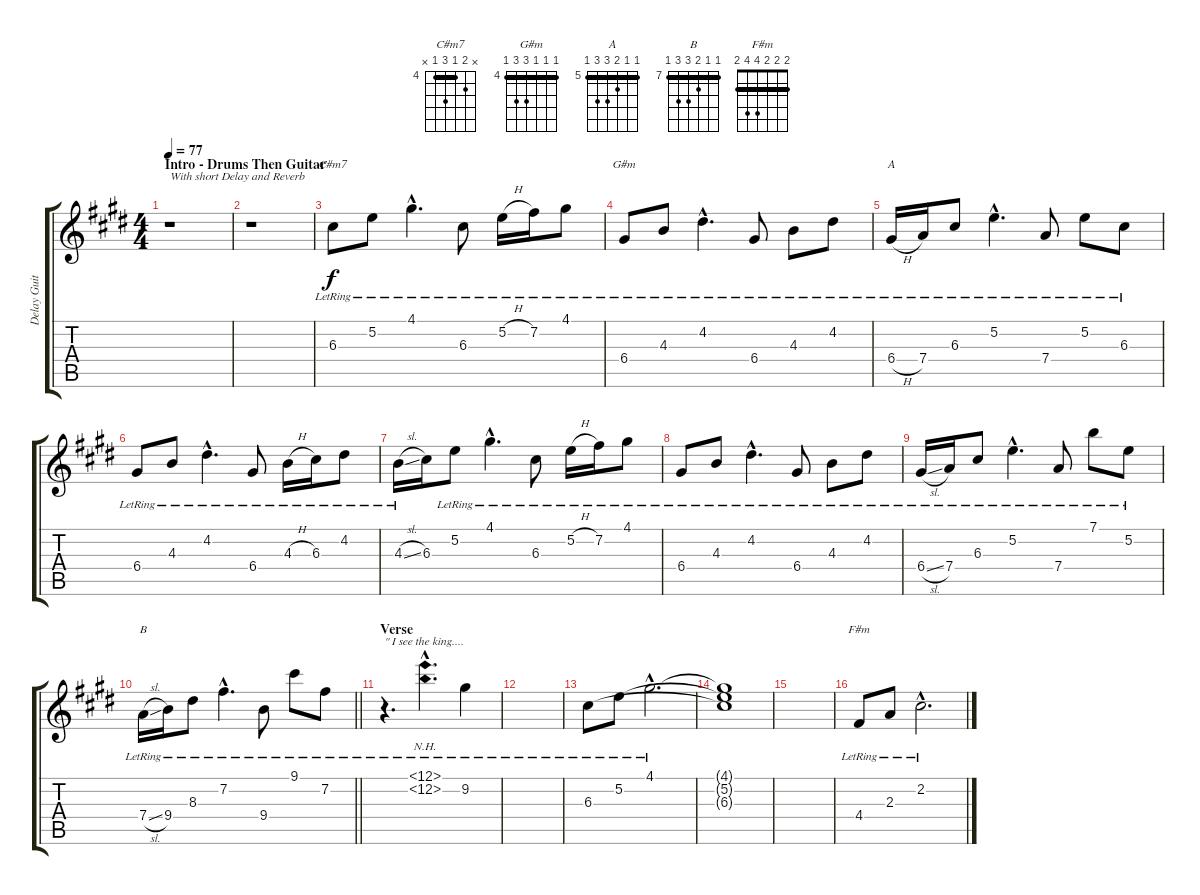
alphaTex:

\track ("Delay Guitar 1" "Delay Guit") {instrument electricguitarjazz}
\staff {score tabs}
\tuning (E4 B3 G3 D3 A2 E2) {hide}
\chord ("C#m7" x 5 4 6 4 x) {firstfret 4 barre 4}
\chord ("G#m" 4 4 4 6 6 4) {firstfret 4 barre 4}
\chord ("A" 5 5 6 7 7 5) {firstfret 5 barre 5}
\chord ("B" 7 7 8 9 9 7) {firstfret 7 barre 7}
\chord ("F#m" 2 2 2 4 4 2) {barre 2}
\ts (4 4)
\section ("" "Intro - Drums Then Guitar")
\tempo 77
\clef g2
\ks c#minor
r.1{txt "With short Delay and Reverb" dy f instrument electricguitarjazz} |
r.1 |
6.3{lr}.8{ch "C#m7"} 5.2{lr}.8 4.1{hac lr}.4{d} 6.3{lr}.8 5.2{h lr}.16 7.2{lr}.16 4.1{lr}.8 |
6.4{lr}.8{ch "G#m"} 4.3{lr}.8 4.2{hac lr}.4{d} 6.4{lr}.8 4.3{lr}.8 4.2{lr}.8 |
6.4{h lr}.16{ch "A"} 7.4{lr}.16 6.3{lr}.8 5.2{hac lr}.4{d} 7.4{lr}.8 5.2{lr}.8 6.3{lr}.8 |
6.4{lr}.8 4.3{lr}.8 4.2{hac lr}.4{d} 6.4{lr}.8 4.3{h lr}.16 6.3{lr}.16 4.2{lr}.8 |
4.3{sl lr}.16 6.3.16 5.2{lr}.8 4.1{hac lr}.4{d} 6.3{lr}.8 5.2{h lr}.16 7.2{lr}.16 4.1{lr}.8 |
6.4{lr}.8 4.3{lr}.8 4.2{hac lr}.4{d} 6.4{lr}.8 4.3{lr}.8 4.2{lr}.8 |
6.4{sl lr}.16 7.4{lr}.16 6.3{lr}.8 5.2{hac lr}.4{d} 7.4{lr}.8 7.1{lr}.8 5.2{lr}.8 |
\barLineRight lightlight
7.4{sl lr}.16{ch "B"} 9.4{lr}.16 8.3{lr}.8 7.2{hac lr}.4{d} 9.4{lr}.8 9.1{lr}.8 7.2{lr}.8 |
\section ("" "Verse")
r.4{d txt "\" I see the king...."} (12.1{nh hac lr} 12.2{nh hac lr}).4{d} 9.2{lr}.4 |
|
6.3{lr}.8 5.2{lr}.8 4.1{hac lr}.2{d} |
(4.1{t} 5.2{t} 6.3{t}).1 |
|
4.4{lr}.8{ch "F#m"} 2.3{lr}.8 2.2{hac lr}.2{d}
